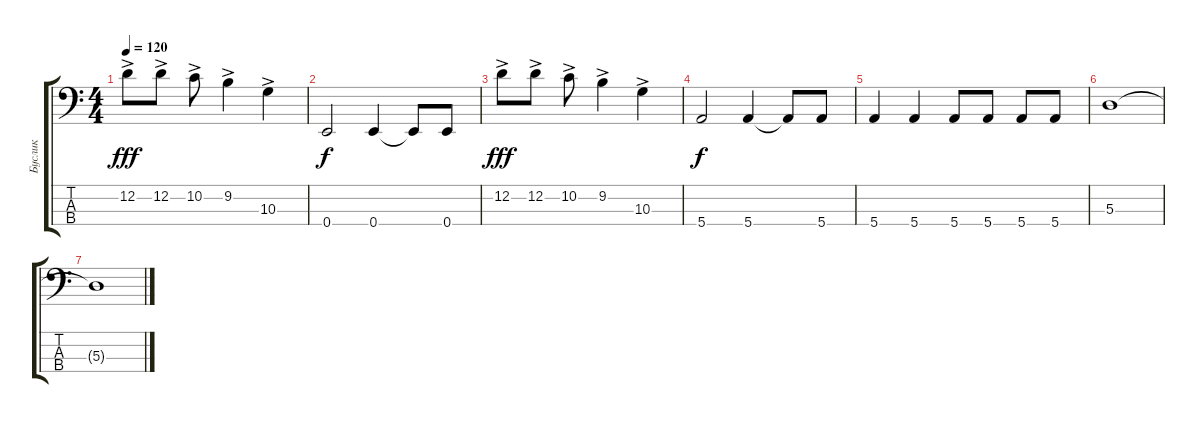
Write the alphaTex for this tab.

\track ("Буслик" "Буслик") {instrument acousticguitarsteel}
\staff {score tabs}
\tuning (G2 D2 A1 E1) {hide}
\ts (4 4)
\tempo 120
\clef f4
\ks c
12.2{ac}.8{dy fff} 12.2{ac}.8 10.2{ac}.8 9.2{ac}.4 10.3{ac}.4 |
0.4.2{dy f} 0.4.4 0.4{t}.8 0.4.8 |
12.2{ac}.8{dy fff} 12.2{ac}.8 10.2{ac}.8 9.2{ac}.4 10.3{ac}.4 |
5.4.2{dy f} 5.4.4 5.4{t}.8 5.4.8 |
5.4.4 5.4.4 5.4.8 5.4.8 5.4.8 5.4.8 |
5.3.1 |
5.3{t}.1
